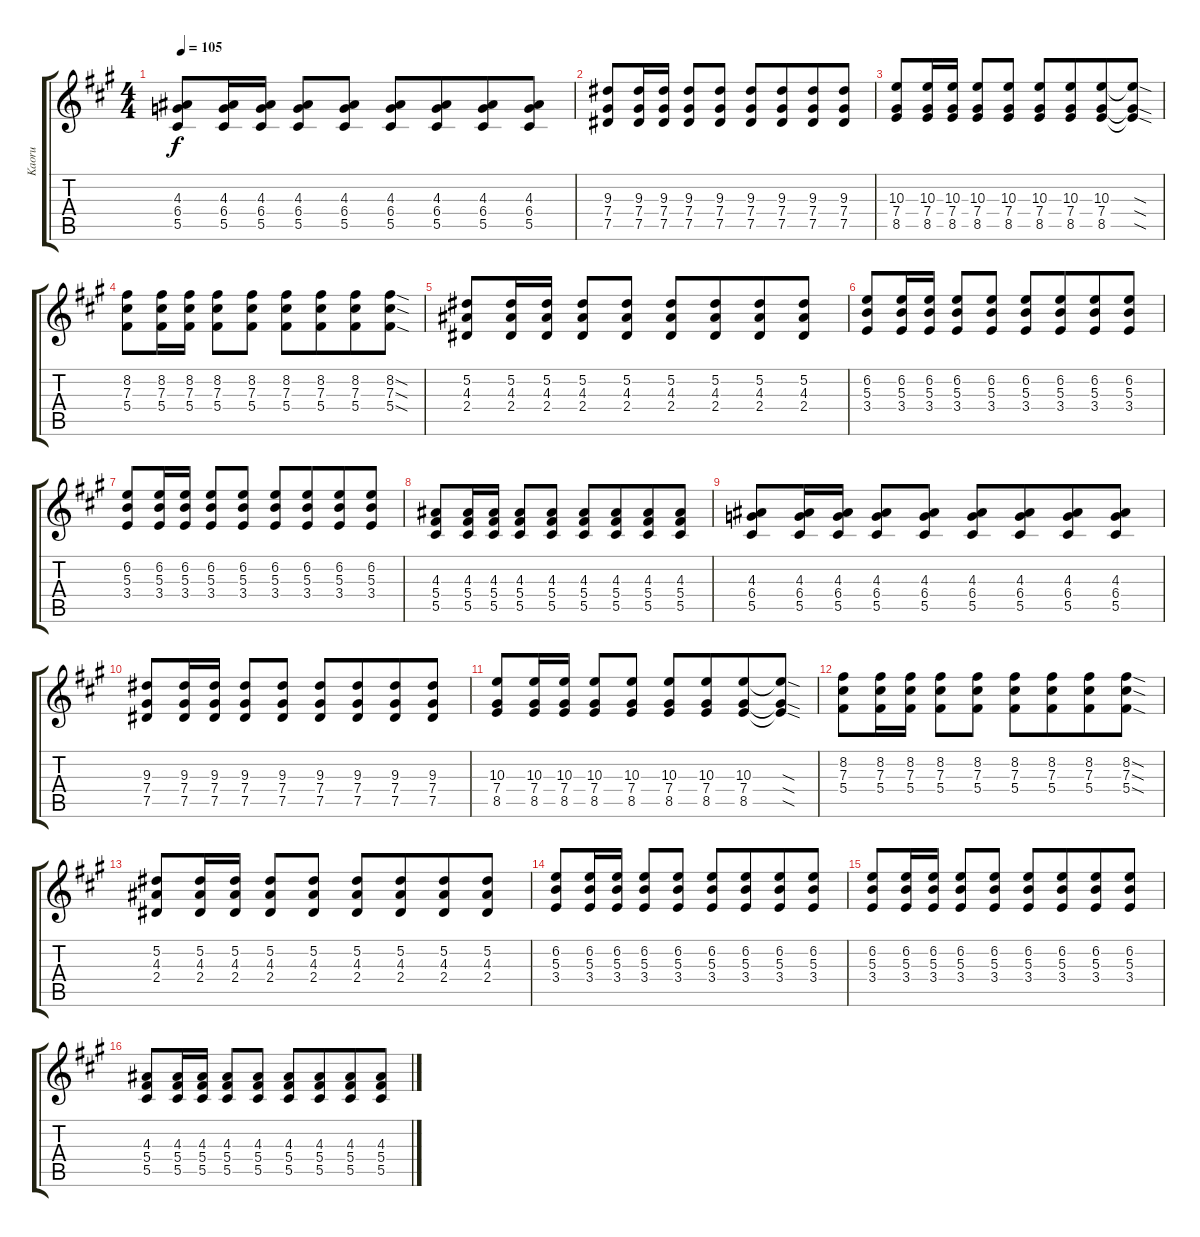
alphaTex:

\track ("Kaoru" "Kaoru") {instrument acousticguitarsteel}
\staff {score tabs}
\tuning (Eb4 Bb3 Gb3 Db3 Ab2 Db2) {hide}
\ts (4 4)
\tempo 105
\clef g2
\ks f#minor
(4.3 6.4 5.5).8{dy f} (4.3 6.4 5.5).16 (4.3 6.4 5.5).16 (4.3 6.4 5.5).8 (4.3 6.4 5.5).8 (4.3 6.4 5.5).8 (4.3 6.4 5.5).8{beam merge} (4.3 6.4 5.5).8 (4.3 6.4 5.5).8 |
(9.3 7.4 7.5).8 (9.3 7.4 7.5).16 (9.3 7.4 7.5).16 (9.3 7.4 7.5).8 (9.3 7.4 7.5).8 (9.3 7.4 7.5).8 (9.3 7.4 7.5).8{beam merge} (9.3 7.4 7.5).8 (9.3 7.4 7.5).8 |
(10.3 7.4 8.5).8{volume 4} (10.3 7.4 8.5).16 (10.3 7.4 8.5).16 (10.3 7.4 8.5).8 (10.3 7.4 8.5).8 (10.3 7.4 8.5).8 (10.3 7.4 8.5).8{beam merge} (10.3 7.4 8.5).8 (10.3{sod t} 7.4{sod t} 8.5{sod t}).8 |
(8.2 7.3 5.4).8 (8.2 7.3 5.4).16 (8.2 7.3 5.4).16 (8.2 7.3 5.4).8 (8.2 7.3 5.4).8 (8.2 7.3 5.4).8 (8.2 7.3 5.4).8{beam merge} (8.2 7.3 5.4).8 (8.2{sod} 7.3{sod} 5.4{sod}).8 |
(5.2 4.3 2.4).8 (5.2 4.3 2.4).16 (5.2 4.3 2.4).16 (5.2 4.3 2.4).8 (5.2 4.3 2.4).8 (5.2 4.3 2.4).8 (5.2 4.3 2.4).8{beam merge} (5.2 4.3 2.4).8 (5.2 4.3 2.4).8 |
(6.2 5.3 3.4).8 (6.2 5.3 3.4).16 (6.2 5.3 3.4).16 (6.2 5.3 3.4).8 (6.2 5.3 3.4).8 (6.2 5.3 3.4).8 (6.2 5.3 3.4).8{beam merge} (6.2 5.3 3.4).8 (6.2 5.3 3.4).8 |
(6.2 5.3 3.4).8{volume 2} (6.2 5.3 3.4).16 (6.2 5.3 3.4).16 (6.2 5.3 3.4).8 (6.2 5.3 3.4).8 (6.2 5.3 3.4).8 (6.2 5.3 3.4).8{beam merge} (6.2 5.3 3.4).8 (6.2 5.3 3.4).8 |
(4.3 5.4 5.5).8 (4.3 5.4 5.5).16 (4.3 5.4 5.5).16 (4.3 5.4 5.5).8 (4.3 5.4 5.5).8 (4.3 5.4 5.5).8 (4.3 5.4 5.5).8{beam merge} (4.3 5.4 5.5).8 (4.3 5.4 5.5).8 |
(4.3 6.4 5.5).8 (4.3 6.4 5.5).16 (4.3 6.4 5.5).16 (4.3 6.4 5.5).8 (4.3 6.4 5.5).8 (4.3 6.4 5.5).8 (4.3 6.4 5.5).8{beam merge} (4.3 6.4 5.5).8 (4.3 6.4 5.5).8 |
(9.3 7.4 7.5).8 (9.3 7.4 7.5).16 (9.3 7.4 7.5).16 (9.3 7.4 7.5).8 (9.3 7.4 7.5).8 (9.3 7.4 7.5).8 (9.3 7.4 7.5).8{beam merge} (9.3 7.4 7.5).8 (9.3 7.4 7.5).8 |
(10.3 7.4 8.5).8{volume 1} (10.3 7.4 8.5).16 (10.3 7.4 8.5).16 (10.3 7.4 8.5).8 (10.3 7.4 8.5).8 (10.3 7.4 8.5).8 (10.3 7.4 8.5).8{beam merge} (10.3 7.4 8.5).8 (10.3{sod t} 7.4{sod t} 8.5{sod t}).8 |
(8.2 7.3 5.4).8 (8.2 7.3 5.4).16 (8.2 7.3 5.4).16 (8.2 7.3 5.4).8 (8.2 7.3 5.4).8 (8.2 7.3 5.4).8 (8.2 7.3 5.4).8{beam merge} (8.2 7.3 5.4).8 (8.2{sod} 7.3{sod} 5.4{sod}).8 |
(5.2 4.3 2.4).8 (5.2 4.3 2.4).16 (5.2 4.3 2.4).16 (5.2 4.3 2.4).8 (5.2 4.3 2.4).8 (5.2 4.3 2.4).8 (5.2 4.3 2.4).8{beam merge} (5.2 4.3 2.4).8 (5.2 4.3 2.4).8 |
(6.2 5.3 3.4).8 (6.2 5.3 3.4).16 (6.2 5.3 3.4).16 (6.2 5.3 3.4).8 (6.2 5.3 3.4).8 (6.2 5.3 3.4).8 (6.2 5.3 3.4).8{beam merge} (6.2 5.3 3.4).8 (6.2 5.3 3.4).8 |
(6.2 5.3 3.4).8{volume 0} (6.2 5.3 3.4).16 (6.2 5.3 3.4).16 (6.2 5.3 3.4).8 (6.2 5.3 3.4).8 (6.2 5.3 3.4).8 (6.2 5.3 3.4).8{beam merge} (6.2 5.3 3.4).8 (6.2 5.3 3.4).8 |
(4.3 5.4 5.5).8 (4.3 5.4 5.5).16 (4.3 5.4 5.5).16 (4.3 5.4 5.5).8 (4.3 5.4 5.5).8 (4.3 5.4 5.5).8 (4.3 5.4 5.5).8{beam merge} (4.3 5.4 5.5).8 (4.3 5.4 5.5).8
